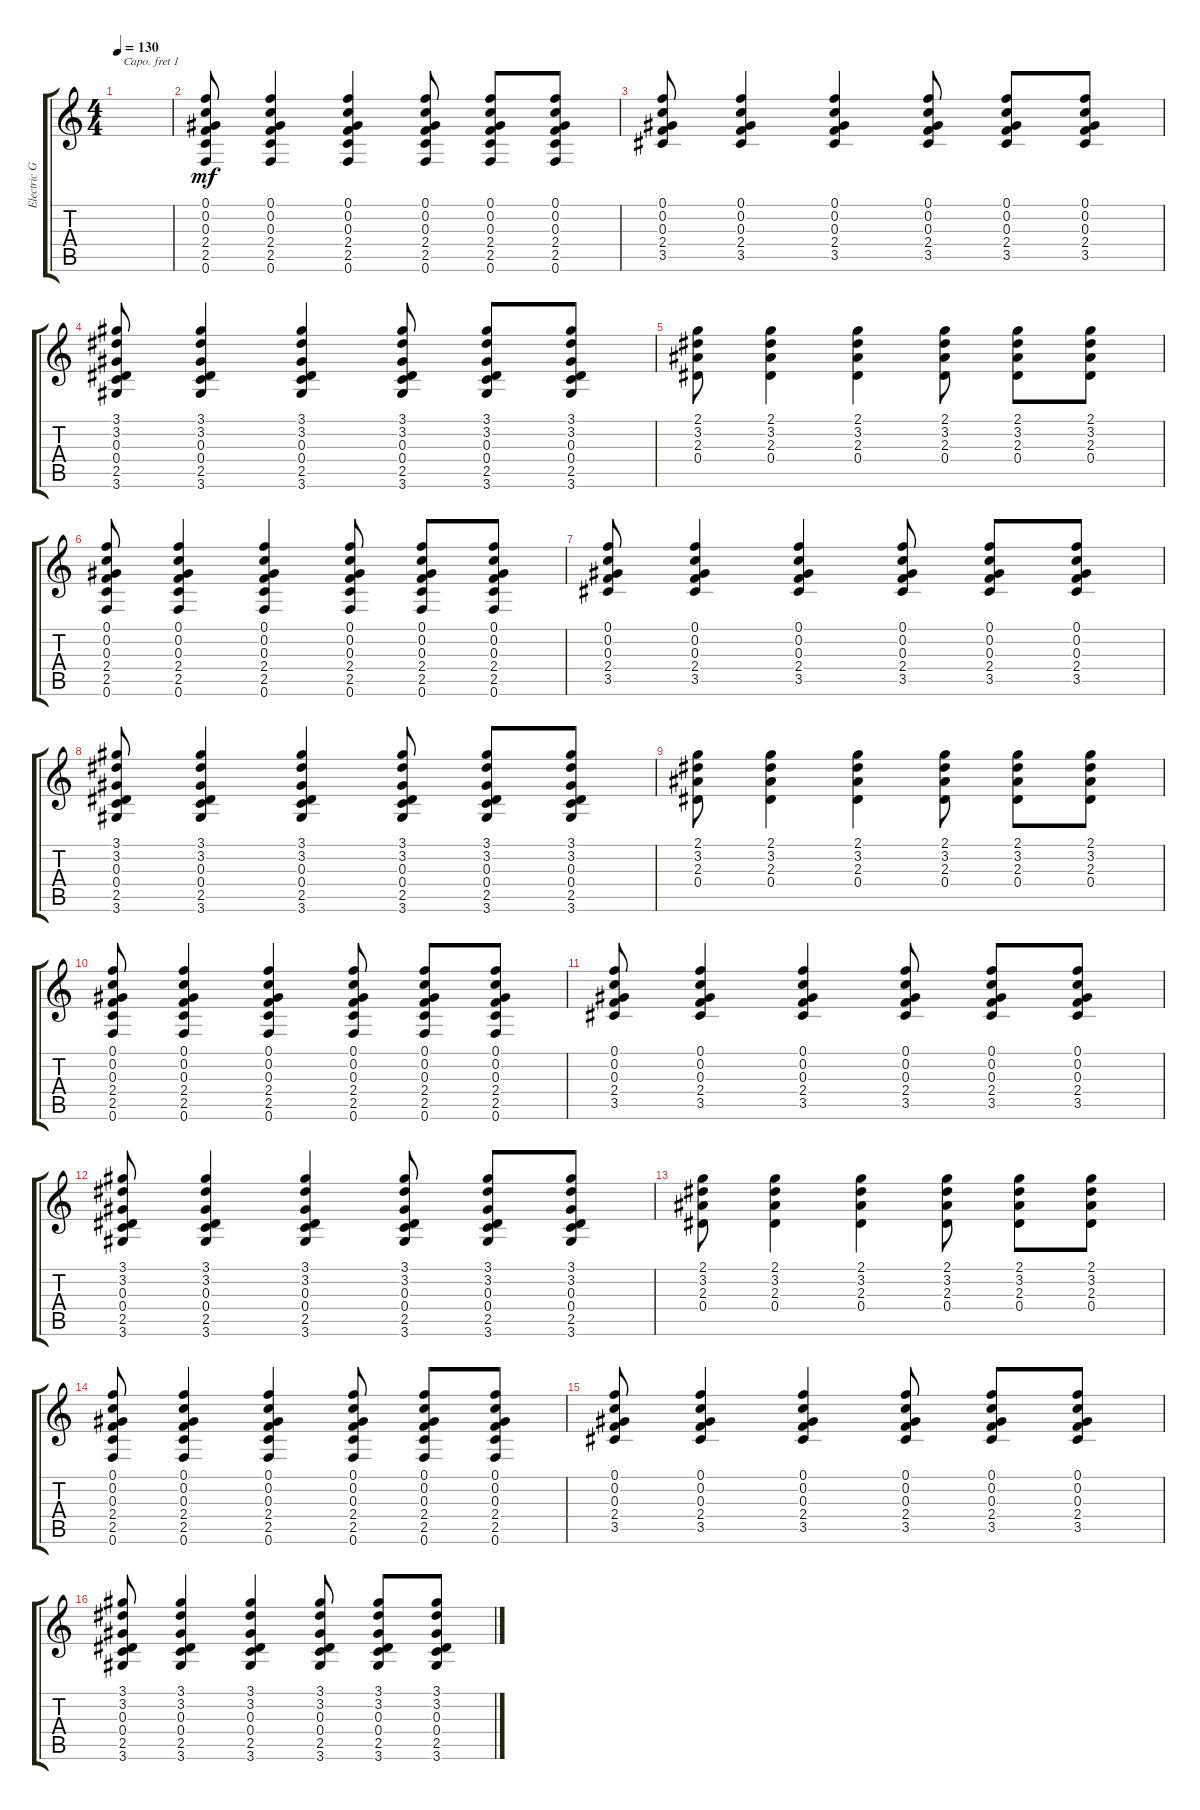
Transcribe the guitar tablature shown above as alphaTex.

\track ("Electric Guitar" "Electric G") {instrument electricguitarclean}
\staff {score tabs}
\capo 1
\tuning (E4 B3 G3 D3 A2 E2) {hide}
\ts (4 4)
\tempo 130
\clef g2
\ks c
|
(0.1 0.2 0.3 2.4 2.5 0.6).8{dy mf} (0.1 0.2 0.3 2.4 2.5 0.6).4 (0.1 0.2 0.3 2.4 2.5 0.6).4 (0.1 0.2 0.3 2.4 2.5 0.6).8 (0.1 0.2 0.3 2.4 2.5 0.6).8 (0.1 0.2 0.3 2.4 2.5 0.6).8 |
(0.1 0.2 0.3 2.4 3.5).8 (0.1 0.2 0.3 2.4 3.5).4 (0.1 0.2 0.3 2.4 3.5).4 (0.1 0.2 0.3 2.4 3.5).8 (0.1 0.2 0.3 2.4 3.5).8 (0.1 0.2 0.3 2.4 3.5).8 |
(3.1 3.2 0.3 0.4 2.5 3.6).8 (3.1 3.2 0.3 0.4 2.5 3.6).4 (3.1 3.2 0.3 0.4 2.5 3.6).4 (3.1 3.2 0.3 0.4 2.5 3.6).8 (3.1 3.2 0.3 0.4 2.5 3.6).8 (3.1 3.2 0.3 0.4 2.5 3.6).8 |
(2.1 3.2 2.3 0.4).8 (2.1 3.2 2.3 0.4).4 (2.1 3.2 2.3 0.4).4 (2.1 3.2 2.3 0.4).8 (2.1 3.2 2.3 0.4).8 (2.1 3.2 2.3 0.4).8 |
(0.1 0.2 0.3 2.4 2.5 0.6).8 (0.1 0.2 0.3 2.4 2.5 0.6).4 (0.1 0.2 0.3 2.4 2.5 0.6).4 (0.1 0.2 0.3 2.4 2.5 0.6).8 (0.1 0.2 0.3 2.4 2.5 0.6).8 (0.1 0.2 0.3 2.4 2.5 0.6).8 |
(0.1 0.2 0.3 2.4 3.5).8 (0.1 0.2 0.3 2.4 3.5).4 (0.1 0.2 0.3 2.4 3.5).4 (0.1 0.2 0.3 2.4 3.5).8 (0.1 0.2 0.3 2.4 3.5).8 (0.1 0.2 0.3 2.4 3.5).8 |
(3.1 3.2 0.3 0.4 2.5 3.6).8 (3.1 3.2 0.3 0.4 2.5 3.6).4 (3.1 3.2 0.3 0.4 2.5 3.6).4 (3.1 3.2 0.3 0.4 2.5 3.6).8 (3.1 3.2 0.3 0.4 2.5 3.6).8 (3.1 3.2 0.3 0.4 2.5 3.6).8 |
(2.1 3.2 2.3 0.4).8 (2.1 3.2 2.3 0.4).4 (2.1 3.2 2.3 0.4).4 (2.1 3.2 2.3 0.4).8 (2.1 3.2 2.3 0.4).8 (2.1 3.2 2.3 0.4).8 |
(0.1 0.2 0.3 2.4 2.5 0.6).8 (0.1 0.2 0.3 2.4 2.5 0.6).4 (0.1 0.2 0.3 2.4 2.5 0.6).4 (0.1 0.2 0.3 2.4 2.5 0.6).8 (0.1 0.2 0.3 2.4 2.5 0.6).8 (0.1 0.2 0.3 2.4 2.5 0.6).8 |
(0.1 0.2 0.3 2.4 3.5).8 (0.1 0.2 0.3 2.4 3.5).4 (0.1 0.2 0.3 2.4 3.5).4 (0.1 0.2 0.3 2.4 3.5).8 (0.1 0.2 0.3 2.4 3.5).8 (0.1 0.2 0.3 2.4 3.5).8 |
(3.1 3.2 0.3 0.4 2.5 3.6).8 (3.1 3.2 0.3 0.4 2.5 3.6).4 (3.1 3.2 0.3 0.4 2.5 3.6).4 (3.1 3.2 0.3 0.4 2.5 3.6).8 (3.1 3.2 0.3 0.4 2.5 3.6).8 (3.1 3.2 0.3 0.4 2.5 3.6).8 |
(2.1 3.2 2.3 0.4).8 (2.1 3.2 2.3 0.4).4 (2.1 3.2 2.3 0.4).4 (2.1 3.2 2.3 0.4).8 (2.1 3.2 2.3 0.4).8 (2.1 3.2 2.3 0.4).8 |
(0.1 0.2 0.3 2.4 2.5 0.6).8 (0.1 0.2 0.3 2.4 2.5 0.6).4 (0.1 0.2 0.3 2.4 2.5 0.6).4 (0.1 0.2 0.3 2.4 2.5 0.6).8 (0.1 0.2 0.3 2.4 2.5 0.6).8 (0.1 0.2 0.3 2.4 2.5 0.6).8 |
(0.1 0.2 0.3 2.4 3.5).8 (0.1 0.2 0.3 2.4 3.5).4 (0.1 0.2 0.3 2.4 3.5).4 (0.1 0.2 0.3 2.4 3.5).8 (0.1 0.2 0.3 2.4 3.5).8 (0.1 0.2 0.3 2.4 3.5).8 |
(3.1 3.2 0.3 0.4 2.5 3.6).8 (3.1 3.2 0.3 0.4 2.5 3.6).4 (3.1 3.2 0.3 0.4 2.5 3.6).4 (3.1 3.2 0.3 0.4 2.5 3.6).8 (3.1 3.2 0.3 0.4 2.5 3.6).8 (3.1 3.2 0.3 0.4 2.5 3.6).8
